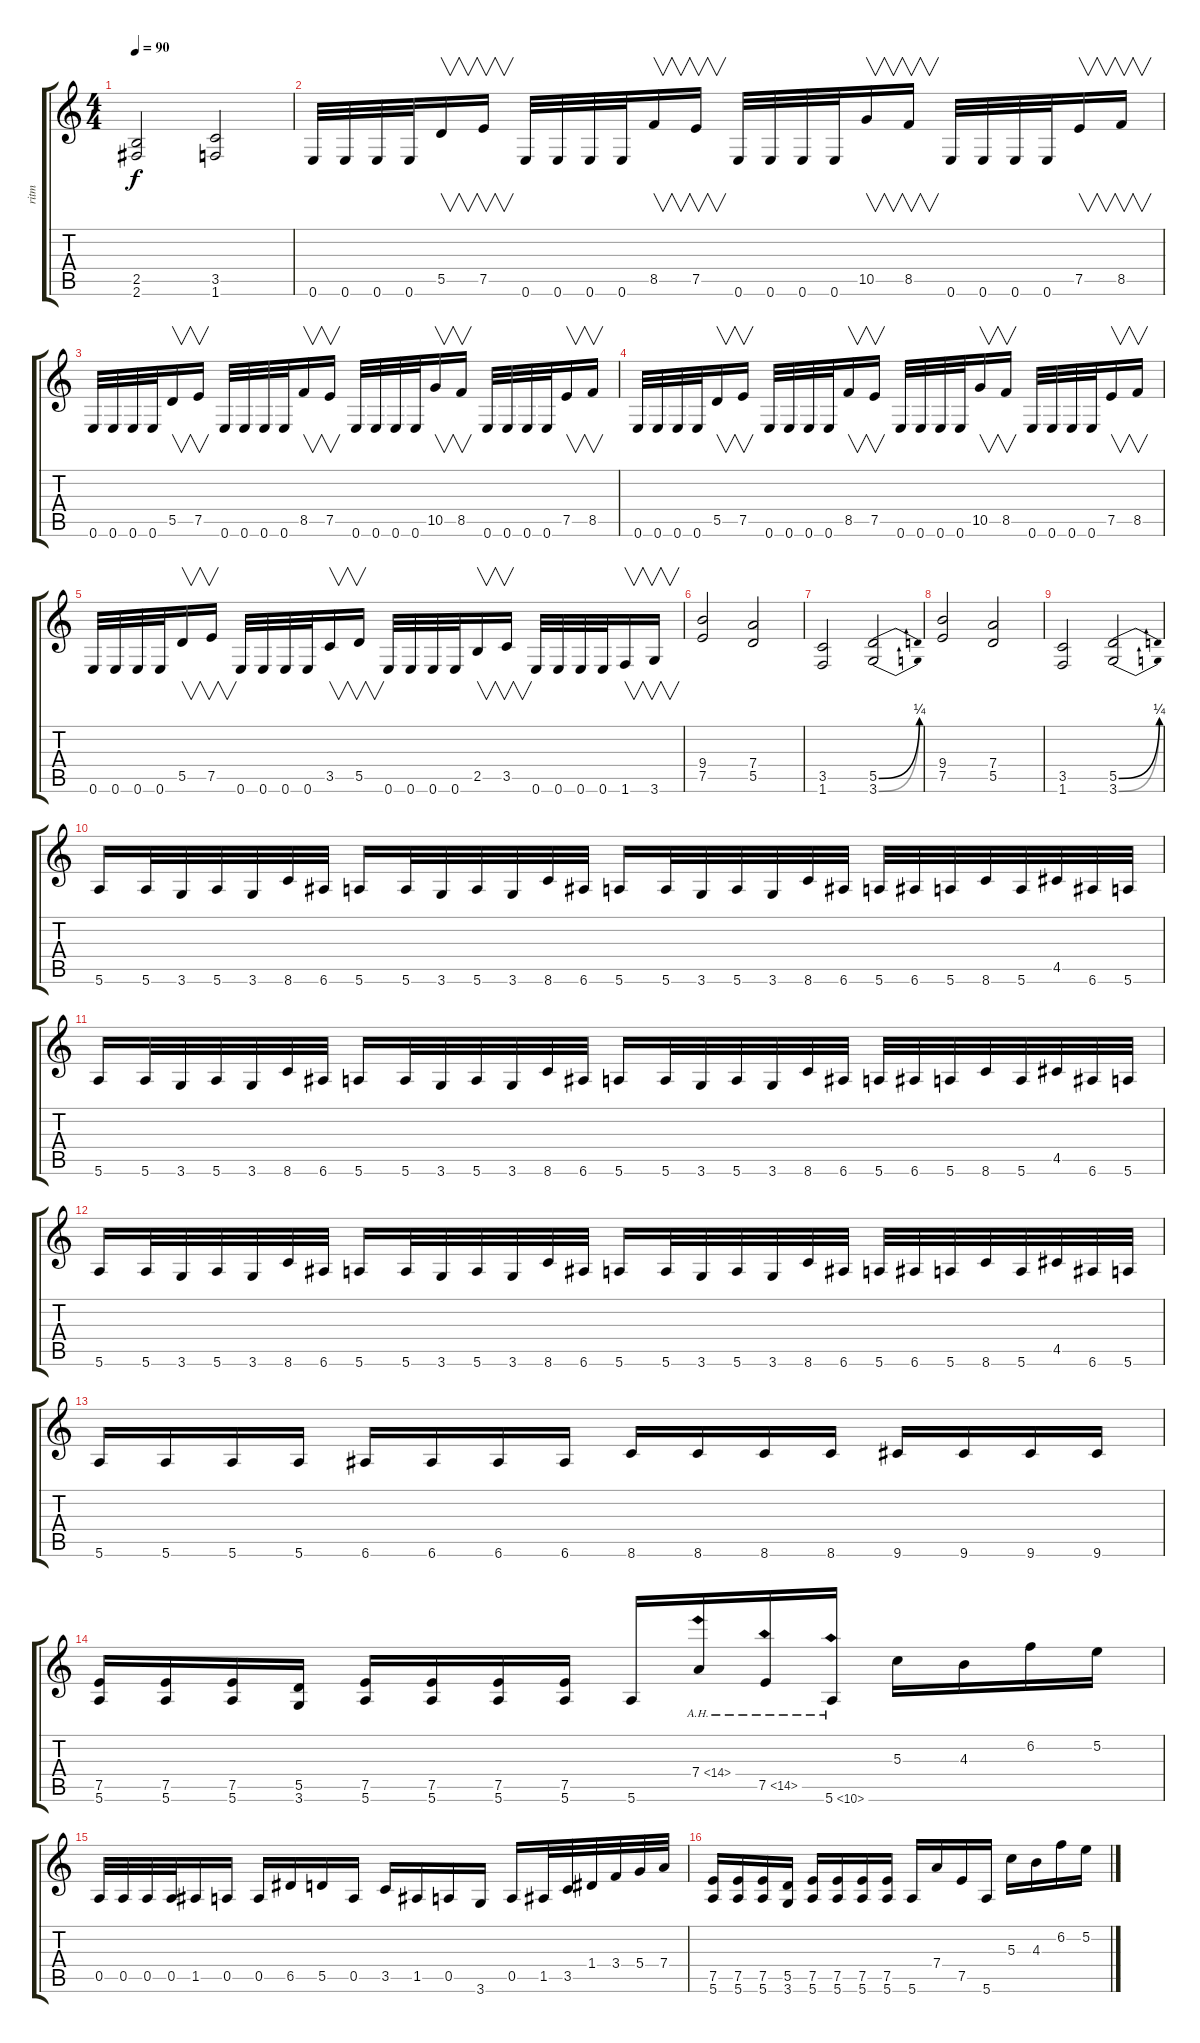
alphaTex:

\track ("ritm" "ritm") {instrument overdrivenguitar}
\staff {score tabs}
\tuning (E4 B3 G3 D3 A2 E2) {hide}
\ts (4 4)
\tempo 90
\clef g2
\ks c
(2.5 2.6).2{dy f} (3.5 1.6).2 |
0.6.32 0.6.32 0.6.32 0.6.32 5.5.16{v} 7.5.16{v} 0.6.32 0.6.32 0.6.32 0.6.32 8.5.16{v} 7.5.16{v} 0.6.32 0.6.32 0.6.32 0.6.32 10.5.16{v} 8.5.16{v} 0.6.32 0.6.32 0.6.32 0.6.32 7.5.16{v} 8.5.16{v} |
0.6.32 0.6.32 0.6.32 0.6.32 5.5.16{v} 7.5.16{v} 0.6.32 0.6.32 0.6.32 0.6.32 8.5.16{v} 7.5.16{v} 0.6.32 0.6.32 0.6.32 0.6.32 10.5.16{v} 8.5.16{v} 0.6.32 0.6.32 0.6.32 0.6.32 7.5.16{v} 8.5.16{v} |
0.6.32 0.6.32 0.6.32 0.6.32 5.5.16{v} 7.5.16{v} 0.6.32 0.6.32 0.6.32 0.6.32 8.5.16{v} 7.5.16{v} 0.6.32 0.6.32 0.6.32 0.6.32 10.5.16{v} 8.5.16{v} 0.6.32 0.6.32 0.6.32 0.6.32 7.5.16{v} 8.5.16{v} |
0.6.32 0.6.32 0.6.32 0.6.32 5.5.16{v} 7.5.16{v} 0.6.32 0.6.32 0.6.32 0.6.32 3.5.16{v} 5.5.16{v} 0.6.32 0.6.32 0.6.32 0.6.32 2.5.16{v} 3.5.16{v} 0.6.32 0.6.32 0.6.32 0.6.32 1.6.16{v} 3.6.16{v} |
(9.4 7.5).2 (7.4 5.5).2 |
(3.5 1.6).2 (5.5{be (bend 0 0 60 1)} 3.6{be (bend 0 0 60 1)}).2 |
(9.4 7.5).2 (7.4 5.5).2 |
(3.5 1.6).2 (5.5{be (bend 0 0 60 1)} 3.6{be (bend 0 0 60 1)}).2 |
5.6.16 5.6.32 3.6.32 5.6.32 3.6.32 8.6.32 6.6.32 5.6.16 5.6.32 3.6.32 5.6.32 3.6.32 8.6.32 6.6.32 5.6.16 5.6.32 3.6.32 5.6.32 3.6.32 8.6.32 6.6.32 5.6.32 6.6.32 5.6.32 8.6.32 5.6.32 4.5.32 6.6.32 5.6.32 |
5.6.16 5.6.32 3.6.32 5.6.32 3.6.32 8.6.32 6.6.32 5.6.16 5.6.32 3.6.32 5.6.32 3.6.32 8.6.32 6.6.32 5.6.16 5.6.32 3.6.32 5.6.32 3.6.32 8.6.32 6.6.32 5.6.32 6.6.32 5.6.32 8.6.32 5.6.32 4.5.32 6.6.32 5.6.32 |
5.6.16 5.6.32 3.6.32 5.6.32 3.6.32 8.6.32 6.6.32 5.6.16 5.6.32 3.6.32 5.6.32 3.6.32 8.6.32 6.6.32 5.6.16 5.6.32 3.6.32 5.6.32 3.6.32 8.6.32 6.6.32 5.6.32 6.6.32 5.6.32 8.6.32 5.6.32 4.5.32 6.6.32 5.6.32 |
5.6.16 5.6.16 5.6.16 5.6.16 6.6.16 6.6.16 6.6.16 6.6.16 8.6.16 8.6.16 8.6.16 8.6.16 9.6.16 9.6.16 9.6.16 9.6.16 |
(7.5 5.6).16 (7.5 5.6).16 (7.5 5.6).16 (5.5 3.6).16 (7.5 5.6).16 (7.5 5.6).16 (7.5 5.6).16 (7.5 5.6).16 5.6.16 7.4{ah 7}.16 7.5{ah 7}.16 5.6{ah 5}.16 5.3.16 4.3.16 6.2.16 5.2.16 |
0.5.32 0.5.32 0.5.32 0.5.32 1.5.16 0.5.16 0.5.16 6.5.16 5.5.16 0.5.16 3.5.16 1.5.16 0.5.16 3.6.16 0.5.16 1.5.32 3.5.32 1.4.32 3.4.32 5.4.32 7.4.32 |
(7.5 5.6).16 (7.5 5.6).16 (7.5 5.6).16 (5.5 3.6).16 (7.5 5.6).16 (7.5 5.6).16 (7.5 5.6).16 (7.5 5.6).16 5.6.16 7.4.16 7.5.16 5.6.16 5.3.16 4.3.16 6.2.16 5.2.16
